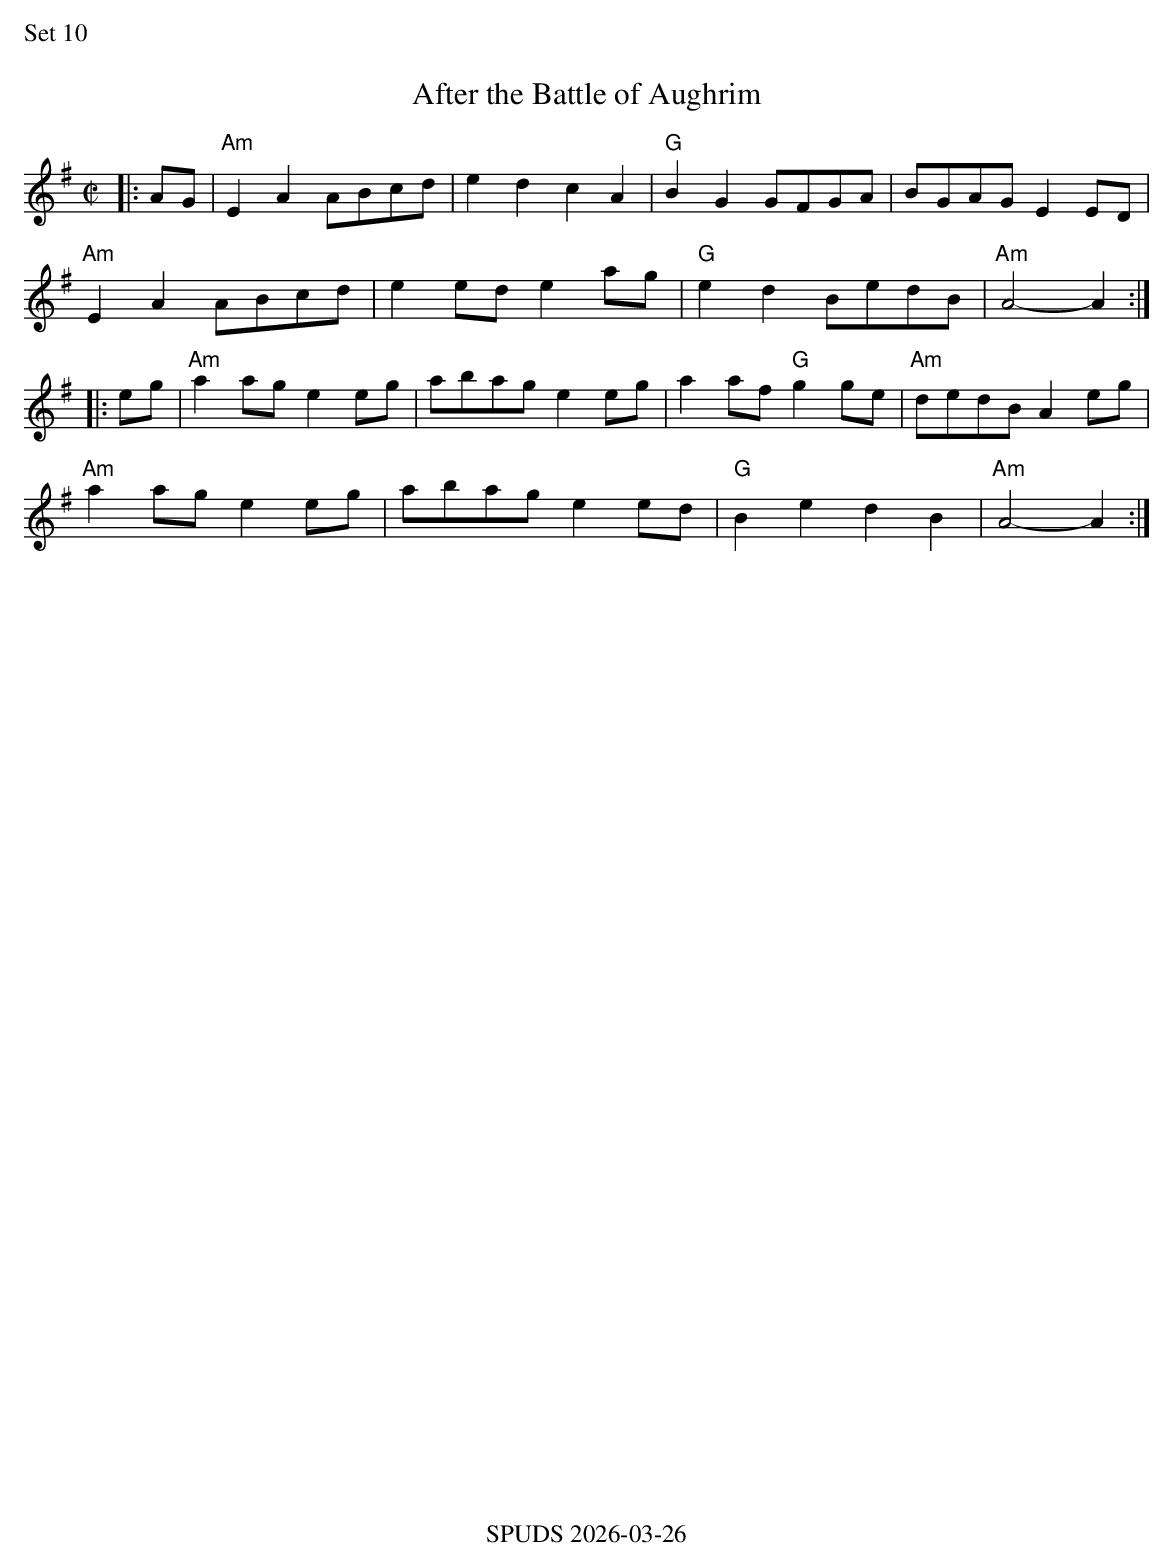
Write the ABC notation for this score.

X:1
%%text Set 10
T:After the Battle of Aughrim
M:C|
K:ADor
|:AG|"Am"E2A2 ABcd | e2d2 c2A2 |"G" B2G2 GFGA | BGAG E2ED |
"Am"E2A2 ABcd | e2ed e2ag | "G"e2d2 BedB | "Am"A4-A2 :|
|:eg|"Am"a2ag e2eg | abag e2eg | a2af "G"g2ge |"Am" dedB A2 eg |
"Am"a2ag e2eg | abag e2ed | "G"B2e2 d2B2 |"Am" A4-A2 :|
